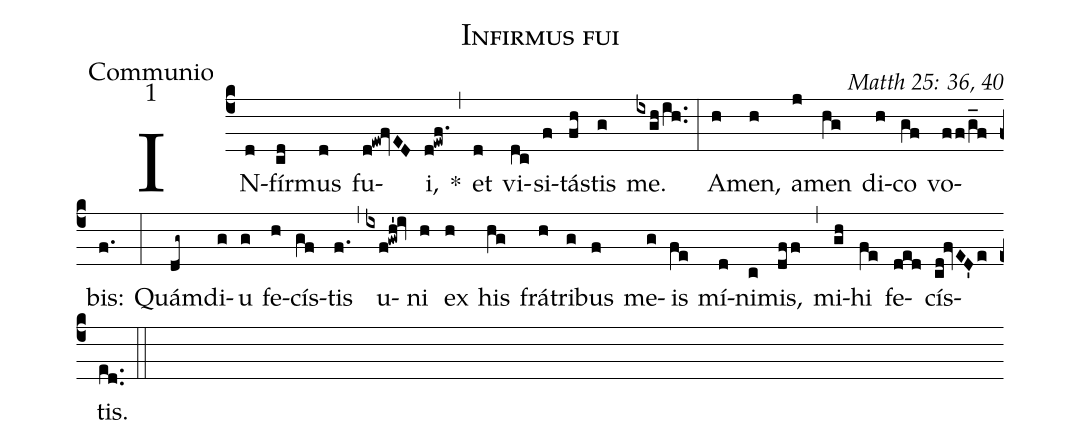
name: Infirmus fui;
office-part: Communio;
mode: 1;
commentary: Matth 25: 36, 40;
%%
(c4) IN(d)fír(cd)mus(d) fu(d!ew!fvED)i,(d!ewf.) *(,) et(d) vi(dc)si(f)tás(fh)tis(g) me.(ixgh/ih..) (:)
A(h)men,(h) a(j)men(hg) di(h)co(gf) vo(ff/g_f)bis:(f.) (:)
Quám(dg~)di(g)u(g) fe(h)cís(gf)tis(f.) (,) u(ixf!gwh'!iv)ni(h) ex(h) his(hg) frá(h)tri(g)bus(f) me(g)is(fe) mí(d)ni(c)mis,(dff) (,) mi(gh)hi(fe) fe(ded)cís(cd!fvED'e)tis.(ed..) (::)
